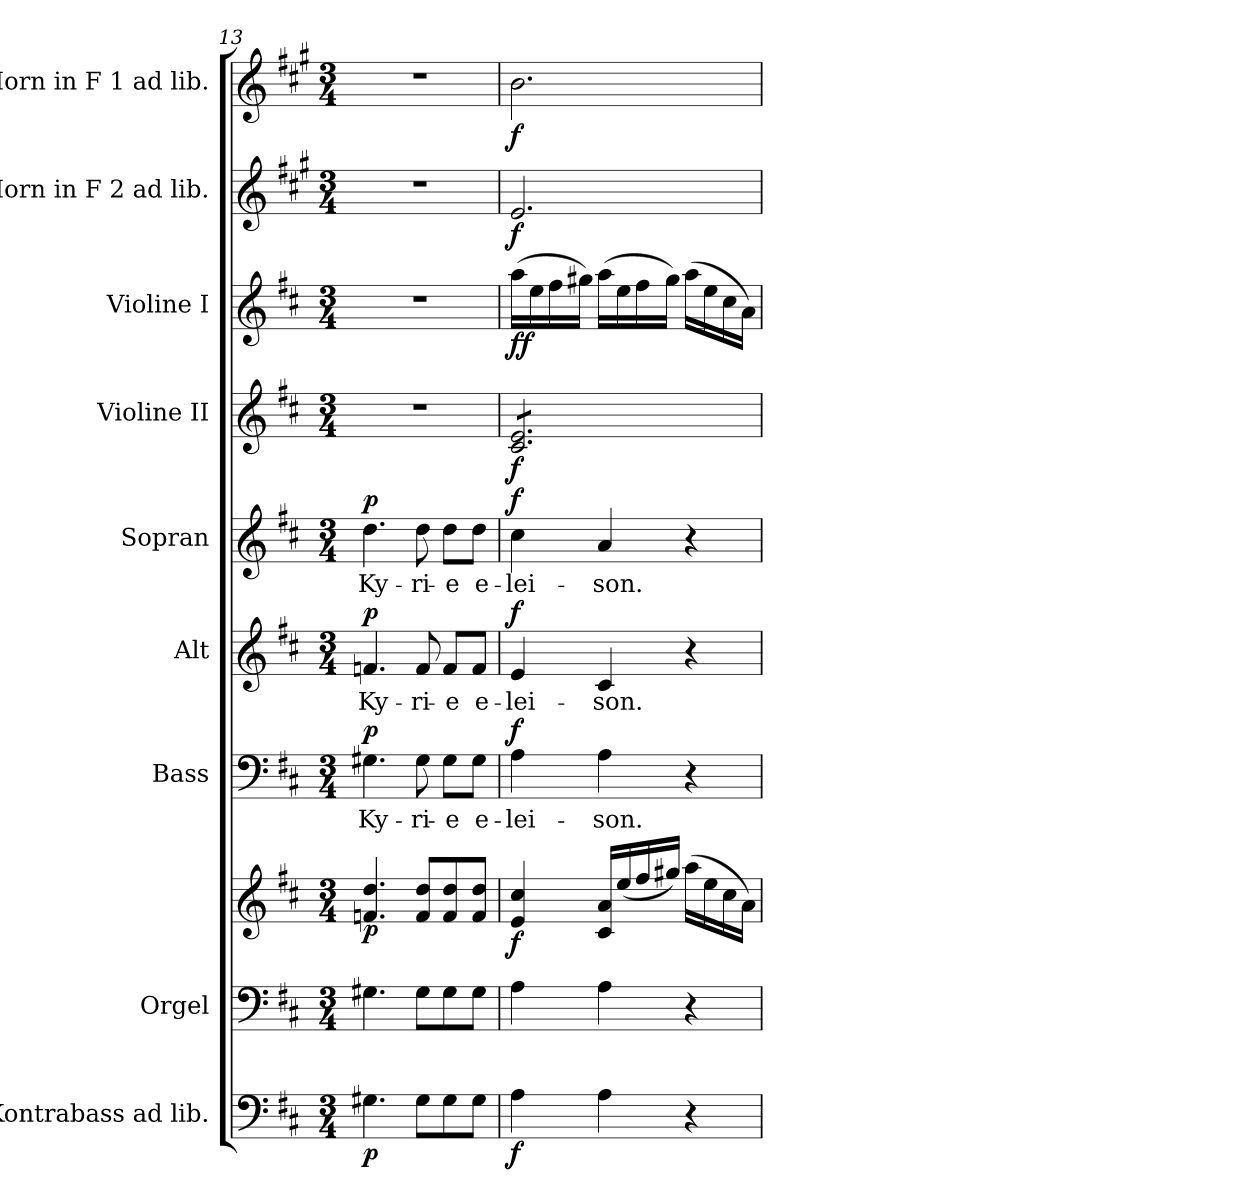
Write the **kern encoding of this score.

**kern	**dynam	**kern	**kern	**dynam	**kern	**text	**dynam	**kern	**text	**dynam	**kern	**text	**dynam	**kern	**dynam	**kern	**dynam	**kern	**dynam	**kern	**dynam
*part9	*part9	*part8	*part8	*part8	*part7	*part7	*part7	*part6	*part6	*part6	*part5	*part5	*part5	*part4	*part4	*part3	*part3	*part2	*part2	*part1	*part1
*staff10	*staff10	*staff9	*staff8	*staff8/9	*staff7	*staff7	*staff7	*staff6	*staff6	*staff6	*staff5	*staff5	*staff5	*staff4	*staff4	*staff3	*staff3	*staff2	*staff2	*staff1	*staff1
*I"Kontrabass ad lib.	*	*I"Orgel	*	*	*I"Bass	*	*	*I"Alt	*	*	*I"Sopran	*	*	*I"Violine II	*	*I"Violine I	*	*I"Horn in F 2 ad lib.	*	*I"Horn in F 1 ad lib.	*
*I'Kb.	*	*I'Org.	*	*	*I'B.	*	*	*I'A.	*	*	*I'S.	*	*	*I'Vl. II	*	*I'Vl. I	*	*	*	*	*
*clefF4	*	*clefF4	*clefG2	*	*clefF4	*	*	*clefG2	*	*	*clefG2	*	*	*clefG2	*	*clefG2	*	*clefG2	*	*clefG2	*
*ITrd7c12	*	*	*	*	*	*	*	*	*	*	*	*	*	*	*	*	*	*ITrd4c7	*	*ITrd4c7	*
*k[f#c#]	*	*k[f#c#]	*k[f#c#]	*	*k[f#c#]	*	*	*k[f#c#]	*	*	*k[f#c#]	*	*	*k[f#c#]	*	*k[f#c#]	*	*k[f#c#]	*	*k[f#c#]	*
*D:	*	*D:	*D:	*	*D:	*	*	*D:	*	*	*D:	*	*	*D:	*	*D:	*	*D:	*	*D:	*
*M3/4	*	*M3/4	*M3/4	*	*M3/4	*	*	*M3/4	*	*	*M3/4	*	*	*M3/4	*	*M3/4	*	*M3/4	*	*M3/4	*
=13	=13	=13	=13	=13	=13	=13	=13	=13	=13	=13	=13	=13	=13	=13	=13	=13	=13	=13	=13	=13	=13
!	!LO:DY:b	!	!	!LO:DY:b	!	!LO:LY:b	!LO:DY:a	!	!LO:LY:b	!LO:DY:a	!	!LO:LY:b	!LO:DY:a	!	!	!	!	!	!	!	!
4.GG#X\	p	4.G#X\	4.fn/ 4.dd/	p	4.G#X\	Ky-	p	4.fn/	Ky-	p	4.dd\	Ky-	p	2.r	.	2.r	.	2.r	.	2.r	.
!	!	!	!	!	!	!LO:LY:b	!	!	!LO:LY:b	!	!	!LO:LY:b	!	!	!	!	!	!	!	!	!
8GG#\L	.	8G#\L	8f/ 8dd/L	.	8G#\	-ri-	.	8f/	-ri-	.	8dd\	-ri-	.	.	.	.	.	.	.	.	.
!	!	!	!	!	!	!LO:LY:b	!	!	!LO:LY:b	!	!	!LO:LY:b	!	!	!	!	!	!	!	!	!
8GG#\	.	8G#\	8f/ 8dd/	.	8G#\L	-e	.	8f/L	-e	.	8dd\L	-e	.	.	.	.	.	.	.	.	.
!	!	!	!	!	!	!LO:LY:b	!	!	!LO:LY:b	!	!	!LO:LY:b	!	!	!	!	!	!	!	!	!
8GG#\J	.	8G#\J	8f/ 8dd/J	.	8G#\J	e-	.	8f/J	e-	.	8dd\J	e-	.	.	.	.	.	.	.	.	.
=14	=14	=14	=14	=14	=14	=14	=14	=14	=14	=14	=14	=14	=14	=14	=14	=14	=14	=14	=14	=14	=14
!	!LO:DY:b	!	!	!LO:DY:b	!	!LO:LY:b	!LO:DY:a	!	!LO:LY:b	!LO:DY:a	!	!LO:LY:b	!LO:DY:a	!	!LO:DY:b	!	!LO:DY:b	!	!LO:DY:b	!	!LO:DY:b
*	*	*	*	*	*	*	*	*	*	*	*	*	*	*tremolo	*	*	*	*	*	*	*
4AA\	f	4A\	4e/ 4cc#/	f	4A\	-lei-	f	4e/	-lei-	f	4cc#\	-lei-	f	8c#/ 8e/L	f	(>16aa\LL	ff	2.A/	f	2.e\	f
.	.	.	.	.	.	.	.	.	.	.	.	.	.	.	.	16ee\	.	.	.	.	.
.	.	.	.	.	.	.	.	.	.	.	.	.	.	8c#/ 8e/	.	16ff#\	.	.	.	.	.
.	.	.	.	.	.	.	.	.	.	.	.	.	.	.	.	16gg#X\JJ)	.	.	.	.	.
!	!	!	!	!	!	!LO:LY:b	!	!	!LO:LY:b	!	!	!LO:LY:b	!	!	!	!	!	!	!	!	!
4AA\	.	4A\	16c#/ 16a/LL	.	4A\	-son.	.	4c#/	-son.	.	4a/	-son.	.	8c#/ 8e/	.	(>16aa\LL	.	.	.	.	.
.	.	.	(<16ee/	.	.	.	.	.	.	.	.	.	.	.	.	16ee\	.	.	.	.	.
.	.	.	16ff#/	.	.	.	.	.	.	.	.	.	.	8c#/ 8e/	.	16ff#\	.	.	.	.	.
.	.	.	16gg#X/JJ)	.	.	.	.	.	.	.	.	.	.	.	.	16gg#\JJ)	.	.	.	.	.
4r	.	4r	(>16aa\LL	.	4r	.	.	4r	.	.	4r	.	.	8c#/ 8e/	.	(>16aa\LL	.	.	.	.	.
.	.	.	16ee\	.	.	.	.	.	.	.	.	.	.	.	.	16ee\	.	.	.	.	.
.	.	.	16cc#\	.	.	.	.	.	.	.	.	.	.	8c#/ 8e/J	.	16cc#\	.	.	.	.	.
*	*	*	*	*	*	*	*	*	*	*	*	*	*	*Xtremolo	*	*	*	*	*	*	*
.	.	.	16a\JJ)	.	.	.	.	.	.	.	.	.	.	.	.	16a\JJ)	.	.	.	.	.
=	=	=	=	=	=	=	=	=	=	=	=	=	=	=	=	=	=	=	=	=	=
*-	*-	*-	*-	*-	*-	*-	*-	*-	*-	*-	*-	*-	*-	*-	*-	*-	*-	*-	*-	*-	*-
